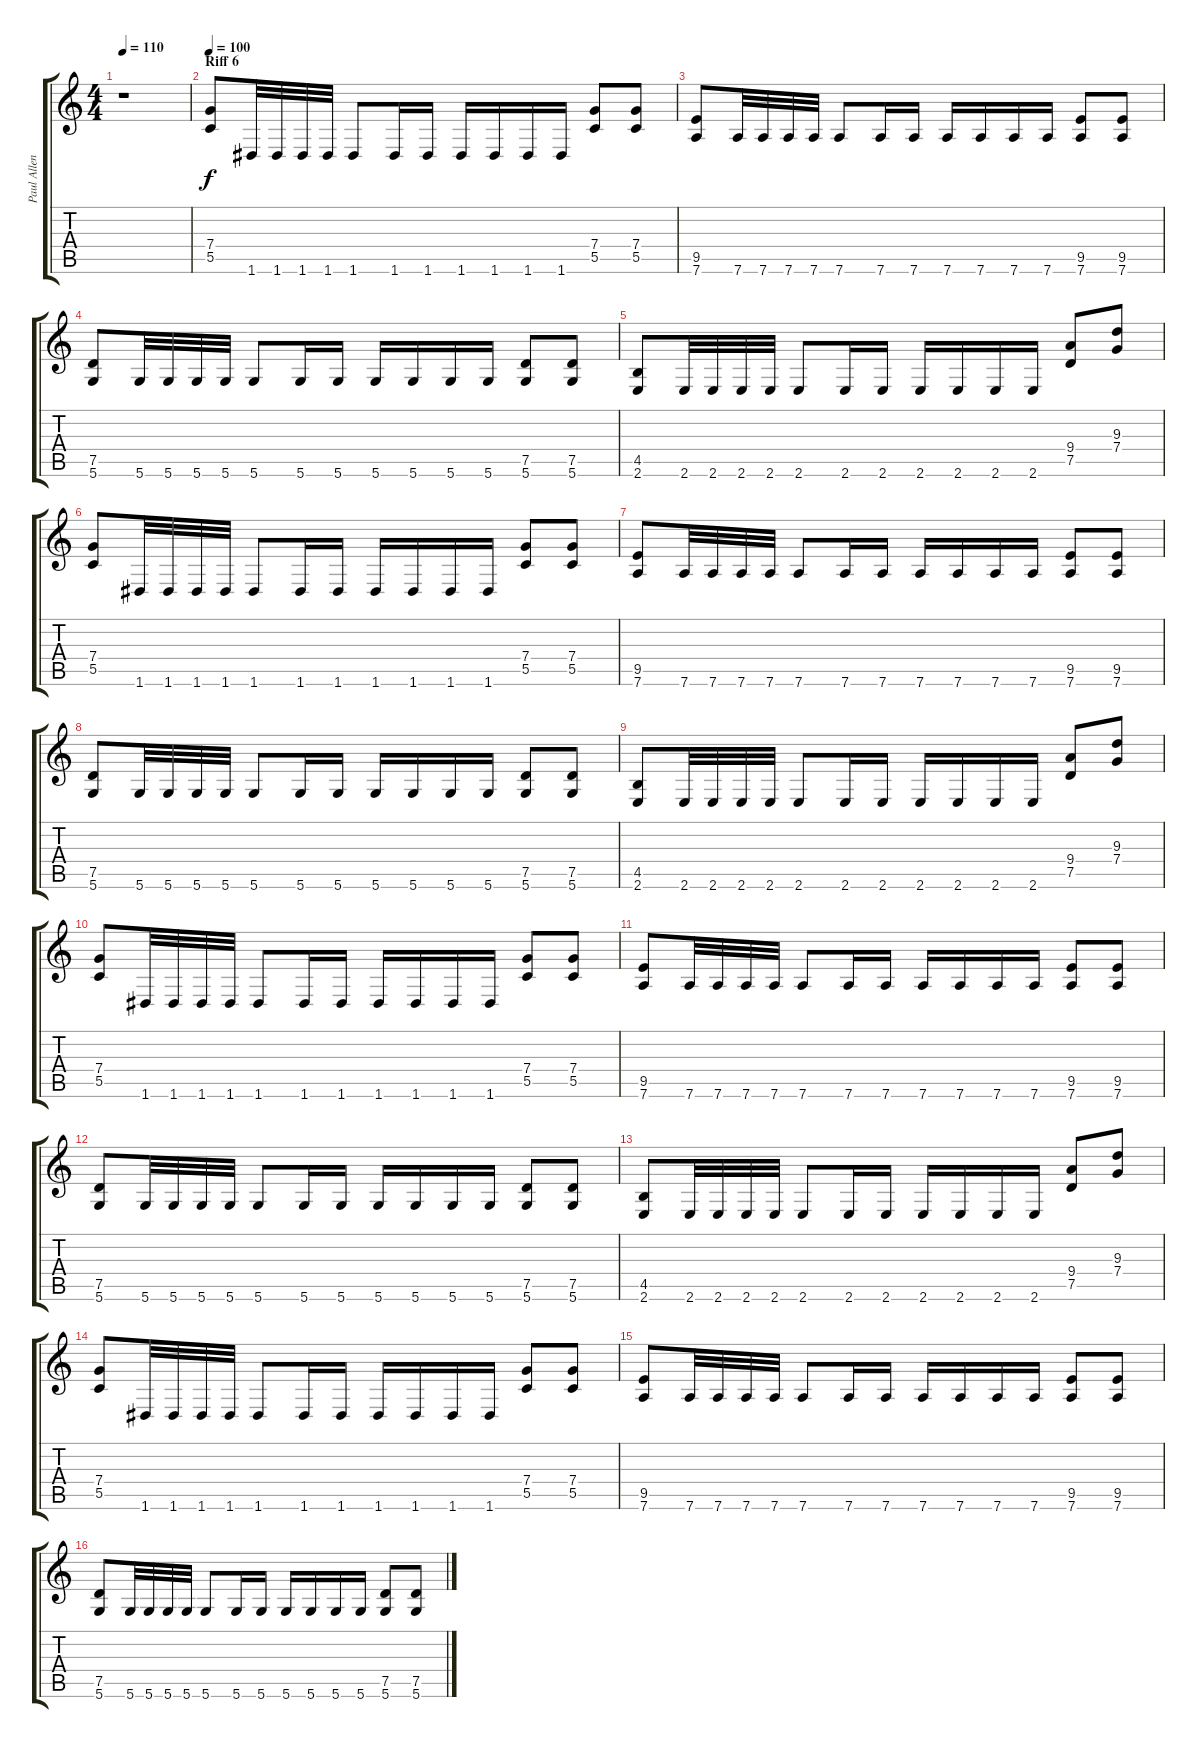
\track ("Paul Allender (Guitar Soul)" "Paul Allen") {instrument distortionguitar}
\staff {score tabs}
\tuning (D4 A3 F3 C3 G2 D2) {hide}
\ts (4 4)
\tempo 110
\clef g2
\ks c
r.1{dy f} |
\section ("" "Riff 6")
\tempo 100
(7.4 5.5).8 1.6.32 1.6.32 1.6.32 1.6.32 1.6.8 1.6.16 1.6.16 1.6.16 1.6.16 1.6.16 1.6.16 (7.4 5.5).8 (7.4 5.5).8 |
(9.5 7.6).8 7.6.32 7.6.32 7.6.32 7.6.32 7.6.8 7.6.16 7.6.16 7.6.16 7.6.16 7.6.16 7.6.16 (9.5 7.6).8 (9.5 7.6).8 |
(7.5 5.6).8 5.6.32 5.6.32 5.6.32 5.6.32 5.6.8 5.6.16 5.6.16 5.6.16 5.6.16 5.6.16 5.6.16 (7.5 5.6).8 (7.5 5.6).8 |
(4.5 2.6).8 2.6.32 2.6.32 2.6.32 2.6.32 2.6.8 2.6.16 2.6.16 2.6.16 2.6.16 2.6.16 2.6.16 (9.4 7.5).8 (9.3 7.4).8 |
(7.4 5.5).8 1.6.32 1.6.32 1.6.32 1.6.32 1.6.8 1.6.16 1.6.16 1.6.16 1.6.16 1.6.16 1.6.16 (7.4 5.5).8 (7.4 5.5).8 |
(9.5 7.6).8 7.6.32 7.6.32 7.6.32 7.6.32 7.6.8 7.6.16 7.6.16 7.6.16 7.6.16 7.6.16 7.6.16 (9.5 7.6).8 (9.5 7.6).8 |
(7.5 5.6).8 5.6.32 5.6.32 5.6.32 5.6.32 5.6.8 5.6.16 5.6.16 5.6.16 5.6.16 5.6.16 5.6.16 (7.5 5.6).8 (7.5 5.6).8 |
(4.5 2.6).8 2.6.32 2.6.32 2.6.32 2.6.32 2.6.8 2.6.16 2.6.16 2.6.16 2.6.16 2.6.16 2.6.16 (9.4 7.5).8 (9.3 7.4).8 |
(7.4 5.5).8 1.6.32 1.6.32 1.6.32 1.6.32 1.6.8 1.6.16 1.6.16 1.6.16 1.6.16 1.6.16 1.6.16 (7.4 5.5).8 (7.4 5.5).8 |
(9.5 7.6).8 7.6.32 7.6.32 7.6.32 7.6.32 7.6.8 7.6.16 7.6.16 7.6.16 7.6.16 7.6.16 7.6.16 (9.5 7.6).8 (9.5 7.6).8 |
(7.5 5.6).8 5.6.32 5.6.32 5.6.32 5.6.32 5.6.8 5.6.16 5.6.16 5.6.16 5.6.16 5.6.16 5.6.16 (7.5 5.6).8 (7.5 5.6).8 |
(4.5 2.6).8 2.6.32 2.6.32 2.6.32 2.6.32 2.6.8 2.6.16 2.6.16 2.6.16 2.6.16 2.6.16 2.6.16 (9.4 7.5).8 (9.3 7.4).8 |
(7.4 5.5).8 1.6.32 1.6.32 1.6.32 1.6.32 1.6.8 1.6.16 1.6.16 1.6.16 1.6.16 1.6.16 1.6.16 (7.4 5.5).8 (7.4 5.5).8 |
(9.5 7.6).8 7.6.32 7.6.32 7.6.32 7.6.32 7.6.8 7.6.16 7.6.16 7.6.16 7.6.16 7.6.16 7.6.16 (9.5 7.6).8 (9.5 7.6).8 |
(7.5 5.6).8 5.6.32 5.6.32 5.6.32 5.6.32 5.6.8 5.6.16 5.6.16 5.6.16 5.6.16 5.6.16 5.6.16 (7.5 5.6).8 (7.5 5.6).8
